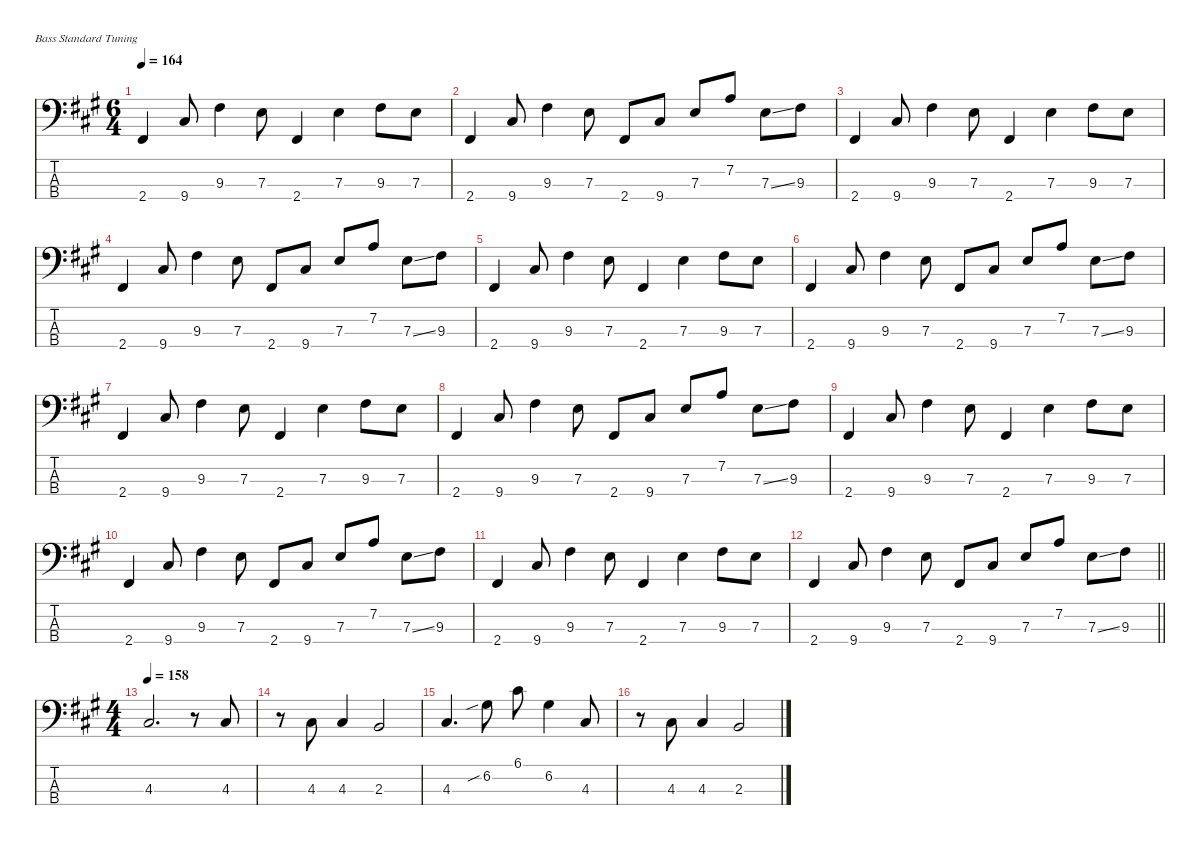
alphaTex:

\defaultSystemsLayout 4
\hideDynamics
\bracketExtendMode nobrackets
\singleTrackTrackNamePolicy hidden
\multiTrackTrackNamePolicy hidden
\firstSystemTrackNameMode fullname
\firstSystemTrackNameOrientation horizontal
\otherSystemsTrackNameOrientation horizontal
\track ("Bass" "el.bs.") {instrument electricbassfinger}
\staff {score tabs}
\tuning (G2 D2 A1 E1)
\ts (6 4)
\tempo 164
\clef f4
\ks f#minor
2.4{acc #}.4{dy ff beam Up} 9.4{acc #}.8{dy f beam Up} 9.3{acc #}.4{dy ff beam Down} 7.3{acc forcenatural}.8{beam Down} 2.4{acc #}.4{beam Up} 7.3{acc forcenatural}.4{beam Down} 9.3{acc #}.8{beam Down} 7.3{acc forcenatural}.8{beam Down} |
2.4{acc #}.4{beam Up} 9.4{acc #}.8{beam Up} 9.3{acc #}.4{beam Down} 7.3{acc forcenatural}.8{beam Down} 2.4{acc #}.8{beam Up} 9.4{acc #}.8{dy f beam Up} 7.3{acc forcenatural}.8{beam Up} 7.2{acc forcenatural}.8{beam Down} 7.3{ss acc forcenatural}.8{beam Down} 9.3{acc #}.8{beam Down} |
2.4{acc #}.4{dy ff beam Up} 9.4{acc #}.8{dy f beam Up} 9.3{acc #}.4{dy ff beam Down} 7.3{acc forcenatural}.8{beam Down} 2.4{acc #}.4{beam Up} 7.3{acc forcenatural}.4{beam Down} 9.3{acc #}.8{beam Down} 7.3{acc forcenatural}.8{beam Down} |
2.4{acc #}.4{beam Up} 9.4{acc #}.8{beam Up} 9.3{acc #}.4{beam Down} 7.3{acc forcenatural}.8{beam Down} 2.4{acc #}.8{beam Up} 9.4{acc #}.8{dy f beam Up} 7.3{acc forcenatural}.8{beam Up} 7.2{acc forcenatural}.8{beam Down} 7.3{ss acc forcenatural}.8{beam Down} 9.3{acc #}.8{beam Down} |
2.4{acc #}.4{dy ff beam Up} 9.4{acc #}.8{dy f beam Up} 9.3{acc #}.4{dy ff beam Down} 7.3{acc forcenatural}.8{beam Down} 2.4{acc #}.4{beam Up} 7.3{acc forcenatural}.4{beam Down} 9.3{acc #}.8{beam Down} 7.3{acc forcenatural}.8{beam Down} |
2.4{acc #}.4{beam Up} 9.4{acc #}.8{beam Up} 9.3{acc #}.4{beam Down} 7.3{acc forcenatural}.8{beam Down} 2.4{acc #}.8{beam Up} 9.4{acc #}.8{dy f beam Up} 7.3{acc forcenatural}.8{beam Up} 7.2{acc forcenatural}.8{beam Down} 7.3{ss acc forcenatural}.8{beam Down} 9.3{acc #}.8{beam Down} |
2.4{acc #}.4{dy ff beam Up} 9.4{acc #}.8{dy f beam Up} 9.3{acc #}.4{dy ff beam Down} 7.3{acc forcenatural}.8{beam Down} 2.4{acc #}.4{beam Up} 7.3{acc forcenatural}.4{beam Down} 9.3{acc #}.8{beam Down} 7.3{acc forcenatural}.8{beam Down} |
2.4{acc #}.4{beam Up} 9.4{acc #}.8{beam Up} 9.3{acc #}.4{beam Down} 7.3{acc forcenatural}.8{beam Down} 2.4{acc #}.8{beam Up} 9.4{acc #}.8{dy f beam Up} 7.3{acc forcenatural}.8{beam Up} 7.2{acc forcenatural}.8{beam Down} 7.3{ss acc forcenatural}.8{beam Down} 9.3{acc #}.8{beam Down} |
2.4{acc #}.4{dy ff beam Up} 9.4{acc #}.8{dy f beam Up} 9.3{acc #}.4{dy ff beam Down} 7.3{acc forcenatural}.8{beam Down} 2.4{acc #}.4{beam Up} 7.3{acc forcenatural}.4{beam Down} 9.3{acc #}.8{beam Down} 7.3{acc forcenatural}.8{beam Down} |
2.4{acc #}.4{beam Up} 9.4{acc #}.8{beam Up} 9.3{acc #}.4{beam Down} 7.3{acc forcenatural}.8{beam Down} 2.4{acc #}.8{beam Up} 9.4{acc #}.8{dy f beam Up} 7.3{acc forcenatural}.8{beam Up} 7.2{acc forcenatural}.8{beam Down} 7.3{ss acc forcenatural}.8{beam Down} 9.3{acc #}.8{beam Down} |
2.4{acc #}.4{dy ff beam Up} 9.4{acc #}.8{dy f beam Up} 9.3{acc #}.4{dy ff beam Down} 7.3{acc forcenatural}.8{beam Down} 2.4{acc #}.4{beam Up} 7.3{acc forcenatural}.4{beam Down} 9.3{acc #}.8{beam Down} 7.3{acc forcenatural}.8{beam Down} |
\barLineRight lightlight
2.4{acc #}.4{beam Up} 9.4{acc #}.8{beam Up} 9.3{acc #}.4{beam Down} 7.3{acc forcenatural}.8{beam Down} 2.4{acc #}.8{beam Up} 9.4{acc #}.8{dy f beam Up} 7.3{acc forcenatural}.8{beam Up} 7.2{acc forcenatural}.8{beam Down} 7.3{ss acc forcenatural}.8{beam Down} 9.3{acc #}.8{beam Down} |
\ts (4 4)
\beaming (8 2 2 2 2)
\tempo 158
4.3{acc #}.2{d beam Up} r.8{beam Up} 4.3{acc #}.8{dy ff beam Up} |
r.8{beam Down} 4.3{acc #}.8{beam Up} 4.3{acc #}.4{beam Up} 2.3{acc forcenatural}.2{dy f beam Up} |
4.3{acc #}.4{d dy ff beam Up} 6.2{sib acc #}.8{dy f beam Down} 6.1{acc #}.8{beam Down} 6.2{acc #}.4{dy ff beam Down} 4.3{acc #}.8{beam Up} |
r.8{beam Down} 4.3{acc #}.8{beam Up} 4.3{acc #}.4{beam Up} 2.3{acc forcenatural}.2{beam Up}
